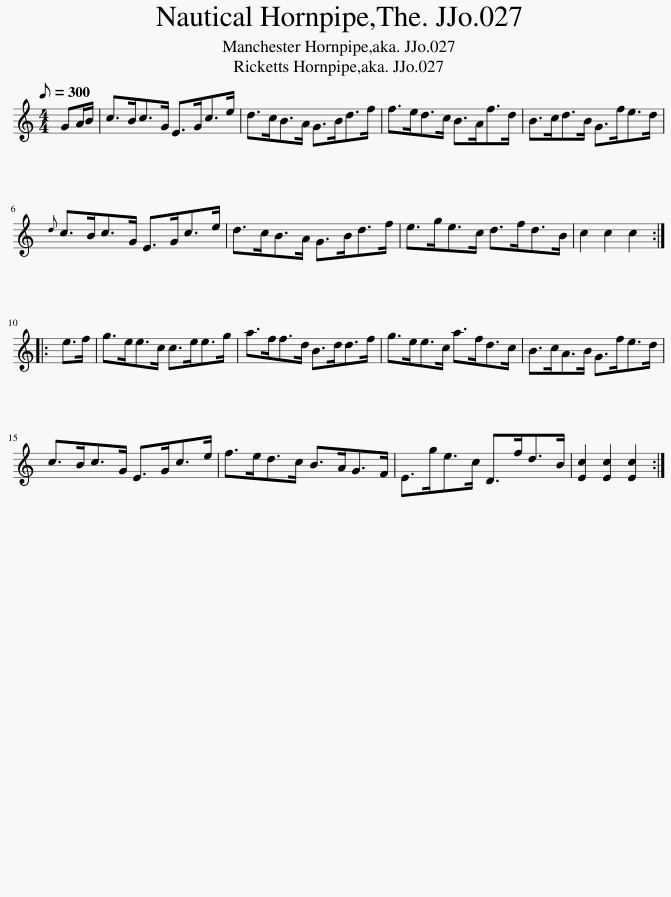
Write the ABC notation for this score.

X:1
L:1/8
Q:1/8=300
M:4/4
I:linebreak $
K:C
V:1 treble
V:1
 GA/B/ | c>Bc>G E>Gc>e | d>cB>A G>Bd>f | f>ed>c B>Af>d | B>cd>B G>fe>d |$ %5
{d} c>Bc>G E>Gc>e | d>cB>A G>Bd>f | e>ge>c d>fd>B | c2 c2 c2 ::$ e>f | %10
 g>ee>c c>ee>g | a>ff>d B>dd>f | g>ee>c a>fd>c | B>cA>B G>fe>d |$ c>Bc>G E>Gc>e | %15
 f>ed>c B>AG>F | E>ge>c D>fd>B | [Ec]2 [Ec]2 [Ec]2 :| %18
